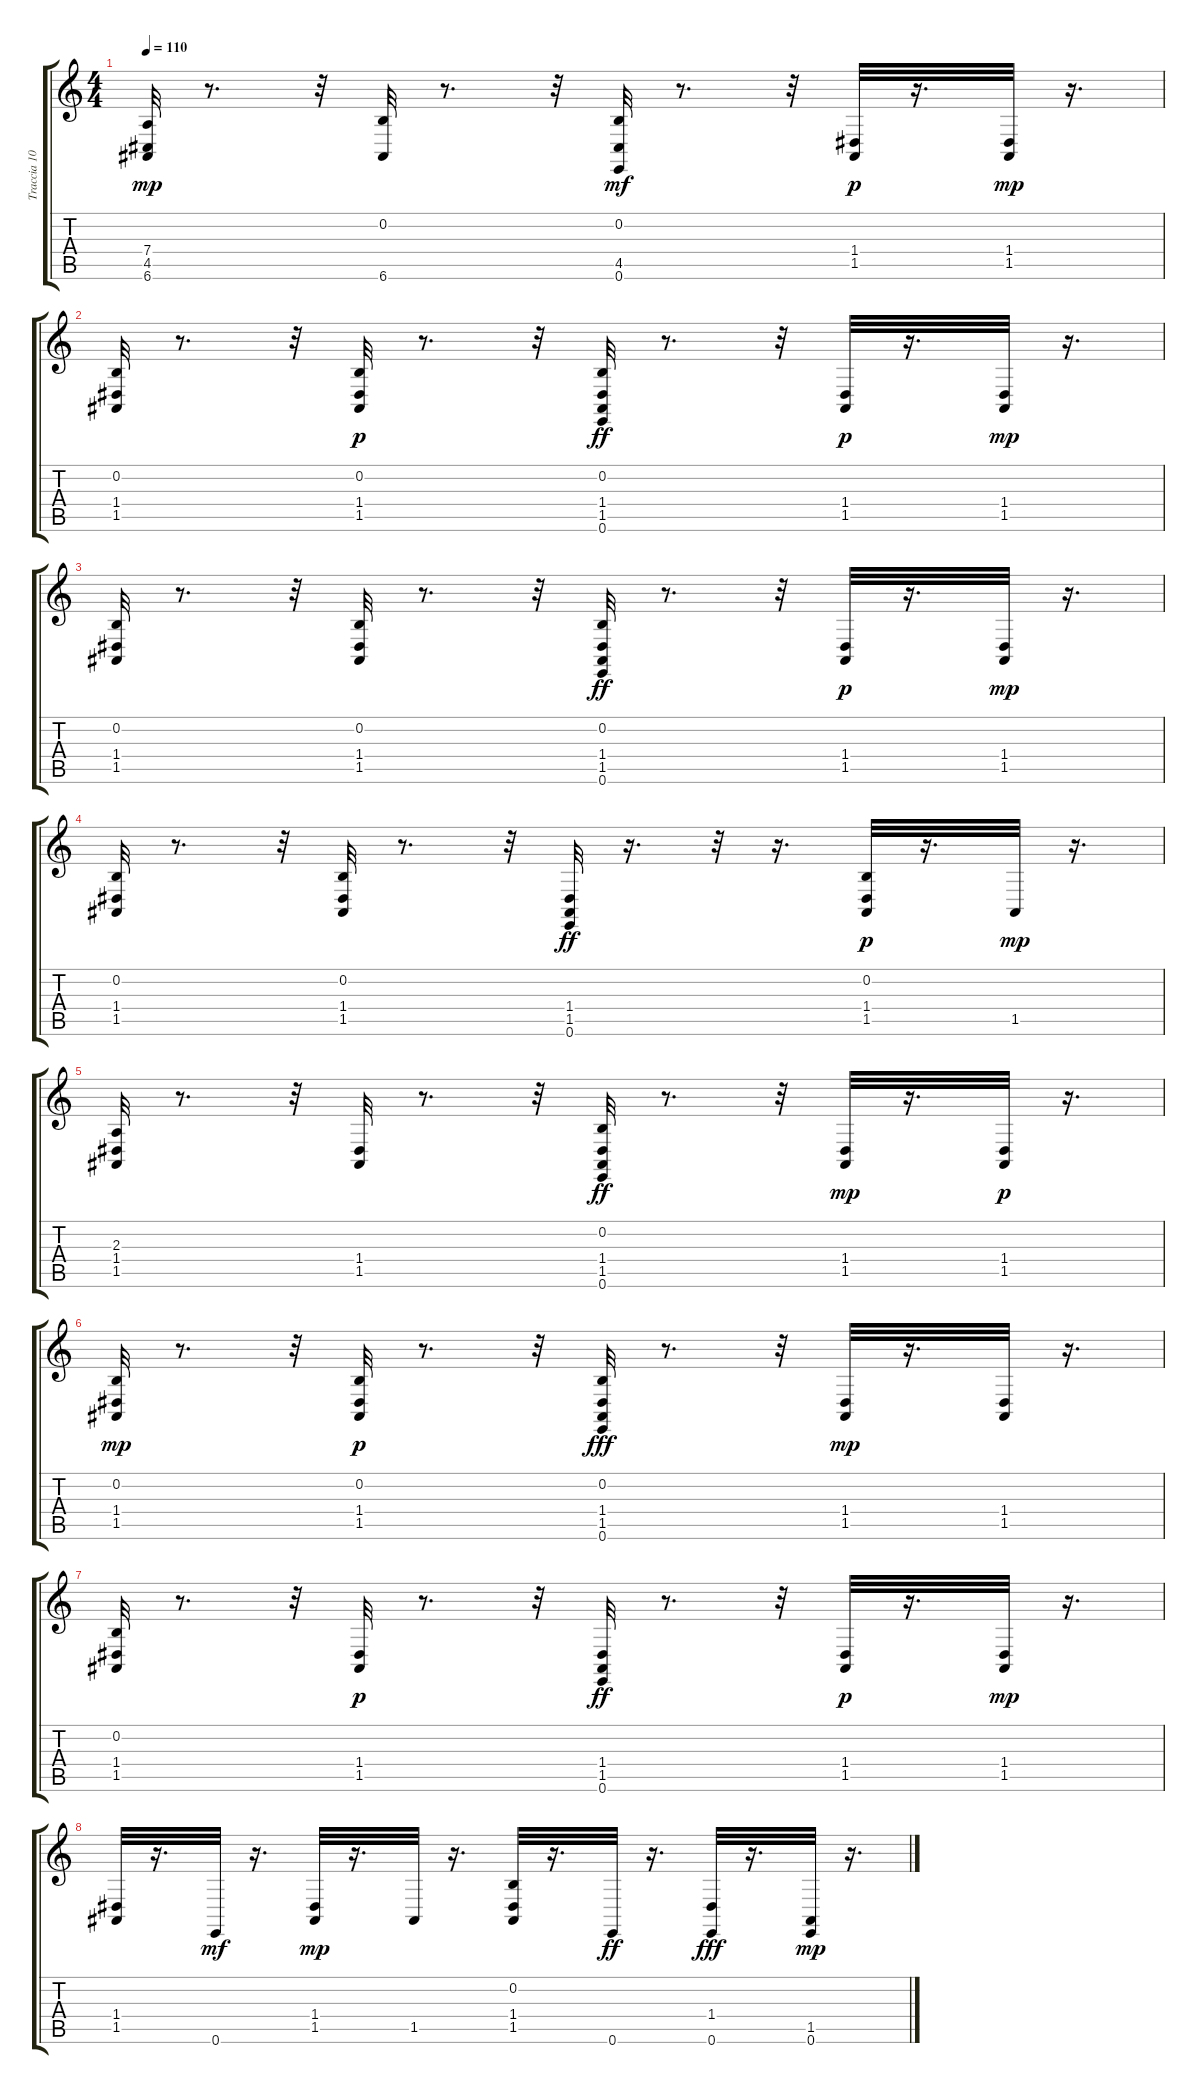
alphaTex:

\track ("Traccia 10" "Traccia 10") {mute instrument acousticgrandpiano}
\staff {score tabs}
\tuning (E4 B3 G3 D3 A2 E2) {hide}
\ts (4 4)
\tempo 110
\clef g2
\ks c
(7.4 4.5 6.6).32{dy mp} r.8{d} r.32 (0.2 6.6).32 r.8{d} r.32 (0.2 4.5 0.6).32{dy mf} r.8{d} r.32 (1.4 1.5).32{dy p} r.16{d} (1.4 1.5).32{dy mp} r.16{d} |
(0.2 1.4 1.5).32 r.8{d} r.32 (0.2 1.4 1.5).32{dy p} r.8{d} r.32 (0.2 1.4 1.5 0.6).32{dy ff} r.8{d} r.32 (1.4 1.5).32{dy p} r.16{d} (1.4 1.5).32{dy mp} r.16{d} |
(0.2 1.4 1.5).32 r.8{d} r.32 (0.2 1.4 1.5).32 r.8{d} r.32 (0.2 1.4 1.5 0.6).32{dy ff} r.8{d} r.32 (1.4 1.5).32{dy p} r.16{d} (1.4 1.5).32{dy mp} r.16{d} |
(0.2 1.4 1.5).32 r.8{d} r.32 (0.2 1.4 1.5).32 r.8{d} r.32 (1.4 1.5 0.6).32{dy ff} r.16{d} r.32 r.16{d} (0.2 1.4 1.5).32{dy p} r.16{d} 1.5.32{dy mp} r.16{d} |
(2.3 1.4 1.5).32 r.8{d} r.32 (1.4 1.5).32 r.8{d} r.32 (0.2 1.4 1.5 0.6).32{dy ff} r.8{d} r.32 (1.4 1.5).32{dy mp} r.16{d} (1.4 1.5).32{dy p} r.16{d} |
(0.2 1.4 1.5).32{dy mp} r.8{d} r.32 (0.2 1.4 1.5).32{dy p} r.8{d} r.32 (0.2 1.4 1.5 0.6).32{dy fff} r.8{d} r.32 (1.4 1.5).32{dy mp} r.16{d} (1.4 1.5).32 r.16{d} |
(0.2 1.4 1.5).32 r.8{d} r.32 (1.4 1.5).32{dy p} r.8{d} r.32 (1.4 1.5 0.6).32{dy ff} r.8{d} r.32 (1.4 1.5).32{dy p} r.16{d} (1.4 1.5).32{dy mp} r.16{d} |
(1.4 1.5).32 r.16{d} 0.6.32{dy mf} r.16{d} (1.4 1.5).32{dy mp} r.16{d} 1.5.32 r.16{d} (0.2 1.4 1.5).32 r.16{d} 0.6.32{dy ff} r.16{d} (1.4 0.6).32{dy fff} r.16{d} (1.5 0.6).32{dy mp} r.16{d}
